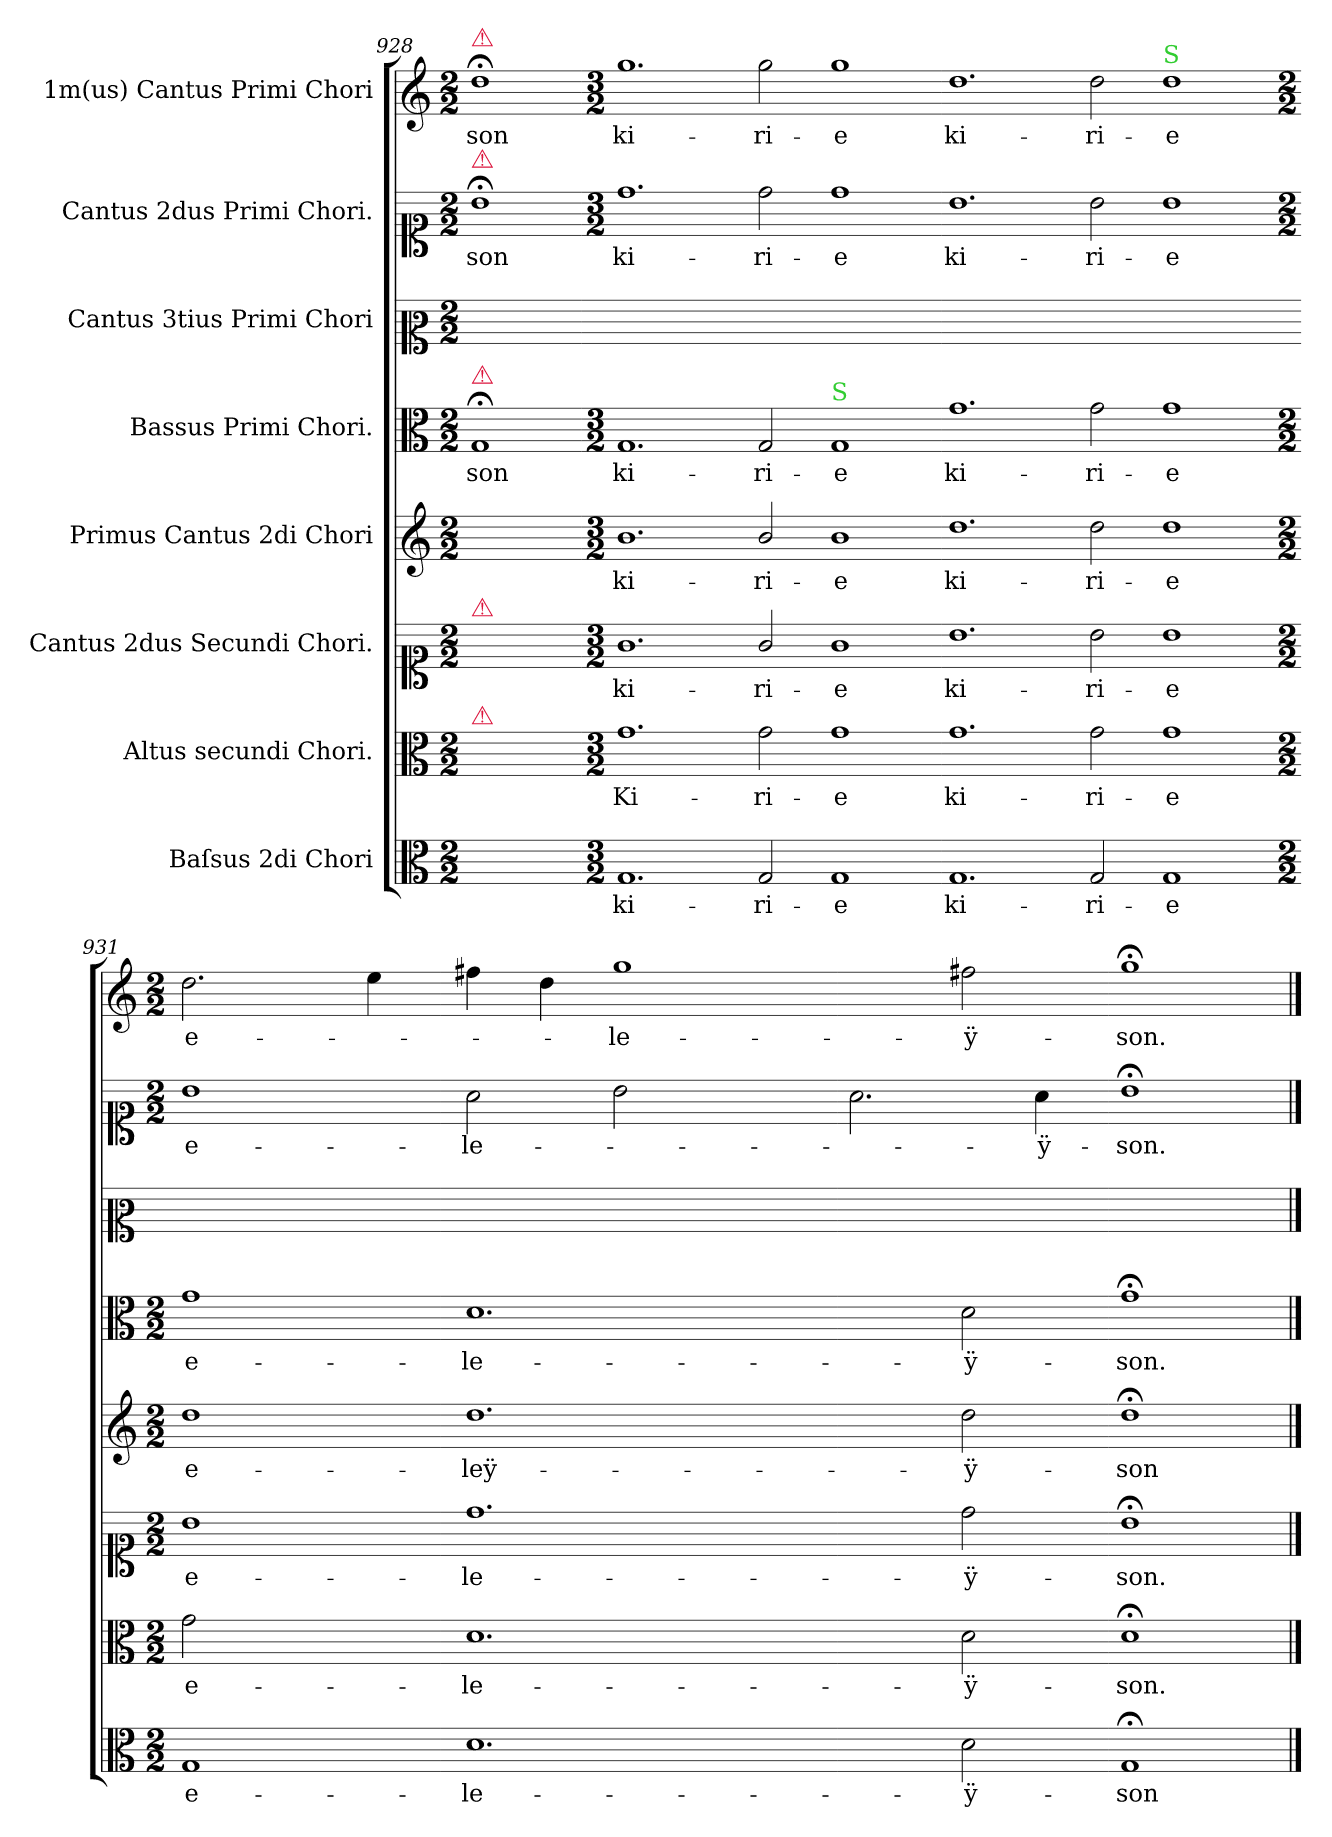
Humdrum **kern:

**kern	**text	**kern	**text	**kern	**text	**kern	**text	**kern	**text	**kern	**kern	**text	**kern	**text
*part8	*part8	*part7	*part7	*part6	*part6	*part5	*part5	*part4	*part4	*part3	*part2	*part2	*part1	*part1
*staff8	*staff8	*staff7	*staff7	*staff6	*staff6	*staff5	*staff5	*staff4	*staff4	*staff3	*staff2	*staff2	*staff1	*staff1
*I"Baſsus 2di Chori	*	*I"Altus secundi Chori.	*	*I"Cantus 2dus Secundi Chori.	*	*I"Primus Cantus 2di Chori	*	*I"Bassus Primi Chori.	*	*I"Cantus 3tius Primi Chori	*I"Cantus 2dus Primi Chori.	*	*I"1m(us) Cantus Primi Chori	*
*clefC3	*	*clefC3	*	*clefC1	*	*clefG2	*	*clefC3	*	*clefC2	*clefC1	*	*clefG2	*
*k[]	*	*k[]	*	*k[]	*	*k[]	*	*k[]	*	*k[]	*k[]	*	*k[]	*
*M2/2	*	*M2/2	*	*M2/2	*	*M2/2	*	*M2/2	*	*M2/2	*M2/2	*	*M2/2	*
=928	=928	=928	=928	=928	=928	=928	=928	=928	=928	=928	=928	=928	=928	=928
!	!	!	!	!	!	!	!	!	!	!	!	!	!LO:TX:a:color=crimson:t=⚠	!
!	!	!	!	!	!	!	!	!	!	!	!LO:TX:a:color=crimson:t=⚠	!	!	!
!	!	!	!	!	!	!	!	!LO:TX:a:color=crimson:t=⚠	!	!	!	!	!	!
!	!	!	!	!LO:TX:a:color=crimson:t=⚠	!	!	!	!	!	!	!	!	!	!
!	!	!LO:TX:a:color=crimson:t=⚠	!	!	!	!	!	!	!	!	!	!	!	!
1ryy	.	1ryy	.	1ryy	.	1ryy	.	1G;<	-son	1ryy	1b;	-son	1dd;	-son
=929-	=929-	=929-	=929-	=929-	=929-	=929-	=929-	=929-	=929-	=929-	=929-	=929-	=929-	=929-
*M3/2	*	*M3/2	*	*M3/2	*	*M3/2	*	*M3/2	*	*	*M3/2	*	*M3/2	*
1.G	ki-	1.g	Ki-	1.g	ki-	1.b	ki-	1.G	ki-	0.ryy	1.dd	ki-	1.gg	ki-
2G/	-ri-	2g\	-ri-	2g/	-ri-	2b/	-ri-	2G/	-ri-	.	2dd\	-ri-	2gg\	-ri-
!	!	!	!	!	!	!	!	!LO:TX:a:color=limegreen:t=S	!	!	!	!	!	!
1G	-e	1g	-e	1g	-e	1b	-e	1G	-e	.	1dd	-e	1gg	-e
=930-	=930-	=930-	=930-	=930-	=930-	=930-	=930-	=930-	=930-	=930-	=930-	=930-	=930-	=930-
1.G	ki-	1.g	ki-	1.b	ki-	1.dd	ki-	1.g	ki-	0.ryy	1.b	ki-	1.dd	ki-
2G/	-ri-	2g\	-ri-	2b\	-ri-	2dd\	-ri-	2g\	-ri-	.	2b\	-ri-	2dd\	-ri-
!	!	!	!	!	!	!	!	!	!	!	!	!	!LO:TX:a:color=limegreen:t=S	!
1G	-e	1g	-e	1b	-e	1dd	-e	1g	-e	.	1b	-e	1dd	-e
=931-	=931-	=931-	=931-	=931-	=931-	=931-	=931-	=931-	=931-	=931-	=931-	=931-	=931-	=931-
*M2/2	*	*M2/2	*	*M2/2	*	*M2/2	*	*M2/2	*	*	*M2/2	*	*M2/2	*
1G	e-	2g\	e-	1b	e-	1dd	e-	1g	e-	1ryy	1b	e-	2.dd\	e-
.	.	2g\yy	.	.	.	.	.	.	.	.	.	.	.	.
.	.	.	.	.	.	.	.	.	.	.	.	.	4ee\	.
=932-	=932-	=932-	=932-	=932-	=932-	=932-	=932-	=932-	=932-	=932-	=932-	=932-	=932-	=932-
1.d	-le-	1.d	-le-	1.dd	-le-	1.dd	-leÿ-	1.d	-le-	1ryy	2a\	-le-	4ff#X\	.
.	.	.	.	.	.	.	.	.	.	.	.	.	4dd\	.
.	.	.	.	.	.	.	.	.	.	.	2b\	.	1gg\	-le-
.	.	.	.	.	.	.	.	.	.	2ryy	2ryy	.	.	.
=933-	=933-	=933-	=933-	=933-	=933-	=933-	=933-	=933-	=933-	=933-	=933-	=933-	=933-	=933-
2ryy	.	2ryy	.	2ryy	.	2ryy	.	2ryy	.	1ryy	2.a\	.	2ryy	.
2d\	-ÿ-	2d\	-ÿ-	2dd\	-ÿ-	2dd\	-ÿ-	2d\	-ÿ-	.	.	.	2ff#X\	-ÿ-
.	.	.	.	.	.	.	.	.	.	.	4a\	-ÿ-	.	.
=934-	=934-	=934-	=934-	=934-	=934-	=934-	=934-	=934-	=934-	=934-	=934-	=934-	=934-	=934-
1G;<;	-son	1d;<;	-son.	1b;<;	-son.	1dd;<;	-son	1g;	-son.	1ryy	1b;<;	-son.	1gg;	-son.
==	==	==	==	==	==	==	==	==	==	==	==	==	==	==
*-	*-	*-	*-	*-	*-	*-	*-	*-	*-	*-	*-	*-	*-	*-
